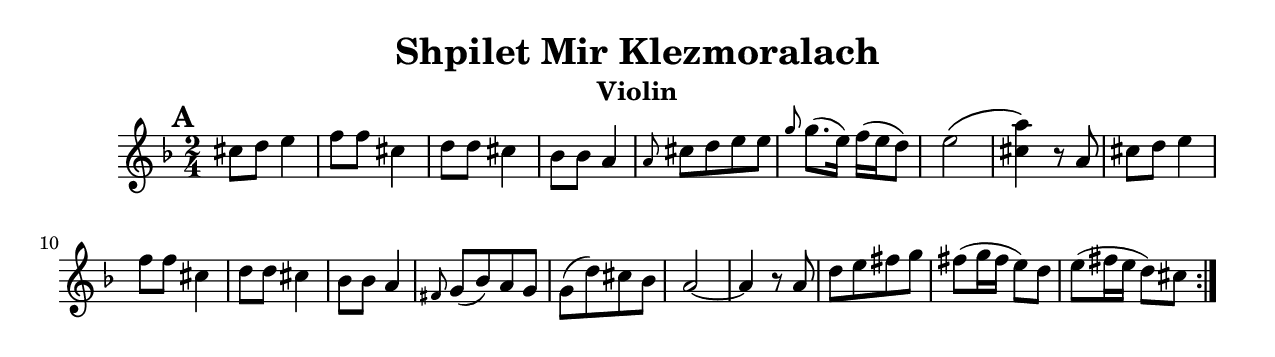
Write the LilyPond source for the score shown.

\version "2.18.0"
\include "english.ly"
\paper{
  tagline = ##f
  print-all-headers = ##t
  #(set-paper-size "letter")
}
date = #(strftime "%d-%m-%Y" (localtime (current-time)))

%\markup{ \italic{ " Updated " \date  }  }

%\markup{ Got something to say? }

global = {
  \clef treble
  \key d \minor
  \time 2/4
  \set Score.markFormatter = #format-mark-box-alphabet
}

%#################################### Melody ########################
melody = \relative c'' {
  \global
  %\partial 16*3 a16 d f   %lead in notes

  \repeat volta 2{
    \mark \default
    cs8 d e4
    f8 f cs4
    d8 d cs4
    bf8 bf a4

    \grace {a8} cs8 [d e e]
    \grace {g8} g8.(e16) f16(e d8)
    e2\(
    <cs a'>4\) r8

    a8
    cs8 d e4
    f8 f cs4
    d8 d cs4

    bf8 bf a4
    \grace {fs8} g8 [(bf) a g]
    g8[(d') cs bf]
    a2~

    a4 r8 a
    d8 [e fs g]
    fs8(g16 fs e8) d|
    e8(fs16 e d8) cs



  }
  %\alternative { { }{ } }


}
%################################# Lyrics #####################
%\addlyrics{  }
%################################# Chords #######################
harmonies = \chordmode {

}

\score {
  <<
    \new ChordNames {
      \set chordChanges = ##f
      \harmonies
    }
    \new Staff
    \melody
  >>
  \header{
    title= "Shpilet Mir Klezmoralach"
    subtitle=""
    composer= ""
    instrument = "Violin"
    arranger= ""
  }
  \midi{\tempo 4 = 120}
  \layout{indent = 1.0\cm}
}
%{
% more verses:
\markup{}
\markup {
  \fill-line {
    \hspace #0.1 % distance from left margin
    \column {
      \line { "1."
	\column {
	  ""
	}
      }
      \hspace #0.2 % vertical distance between verses
      \line { "2."
	\column {
	 ""
	}
      }
    }
    \hspace #0.1  % horiz. distance between columns
    \column {
      \line { "3."
	\column {
	  ""
	}
      }
      \hspace #0.2 % distance between verses
      \line { "4."
	\column {
	 ""
	}
      }
    }
    \hspace #0.1 % distance to right margin
  }
}

%}
